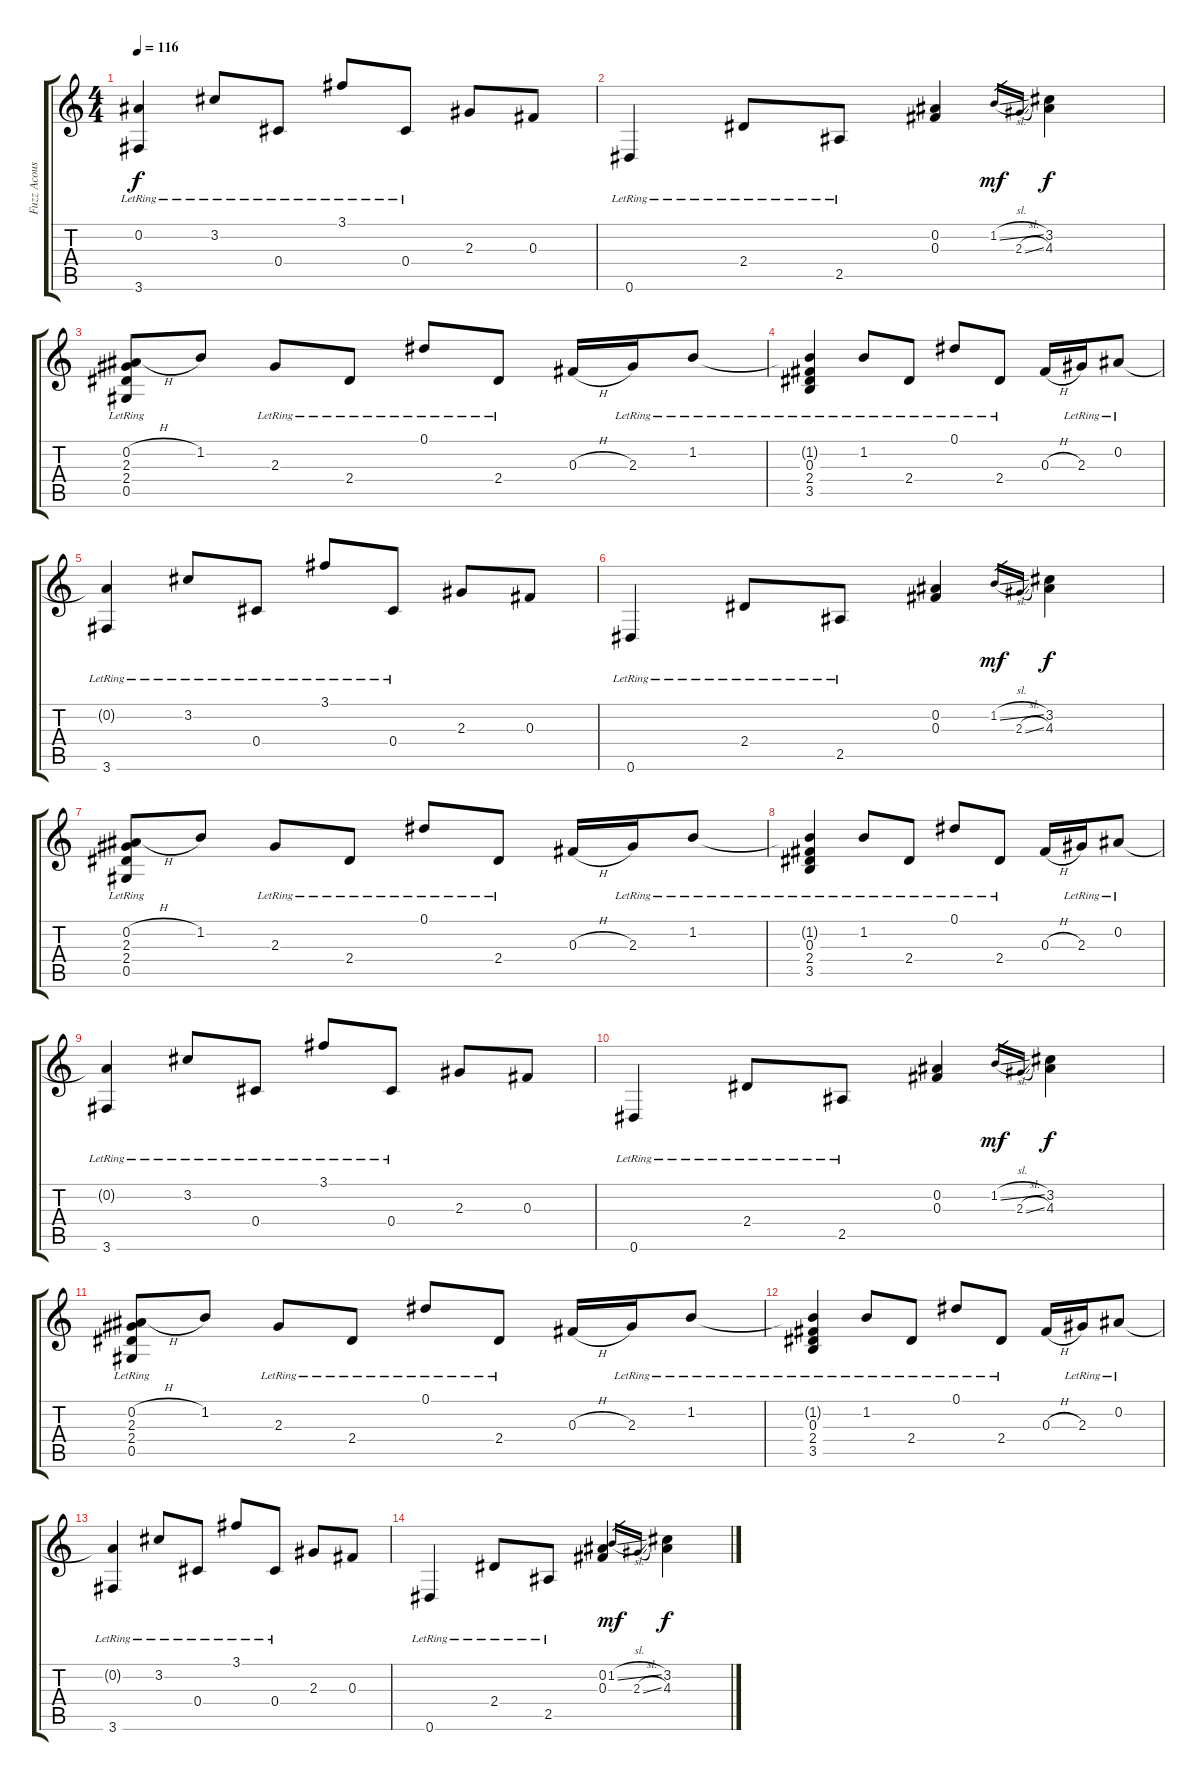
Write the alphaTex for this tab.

\track ("Fuzz Acoustic" "Fuzz Acous") {instrument acousticguitarsteel}
\staff {score tabs}
\tuning (Eb4 Bb3 Gb3 Db3 Ab2 Eb2) {hide}
\ts (4 4)
\tempo 116
\clef g2
\ks c
(0.2{t} 3.6{lr}).4{dy f} 3.2{lr}.8 0.4{lr}.8 3.1{lr}.8 0.4{lr}.8 2.3.8 0.3.8 |
0.6{lr}.4 2.4{lr}.8 2.5{lr}.8 (0.2 0.3).4 1.2{sl}.16{gr dy mf} 2.3{sl}.16{gr} (3.2 4.3).4{dy f} |
(0.2{h} 2.3{lr} 2.4{lr} 0.5{lr}).8 1.2.8 2.3{lr}.8 2.4{lr}.8 0.1{lr}.8 2.4{lr}.8 0.3{h}.16 2.3{lr}.16 1.2{lr}.8 |
(1.2{t} 0.3{lr} 2.4 3.5{lr}).4 1.2{lr}.8 2.4{lr}.8 0.1{lr}.8 2.4{lr}.8 0.3{h}.16 2.3{lr}.16 0.2{lr}.8 |
(0.2{t} 3.6{lr}).4 3.2{lr}.8 0.4{lr}.8 3.1{lr}.8 0.4{lr}.8 2.3.8 0.3.8 |
0.6{lr}.4 2.4{lr}.8 2.5{lr}.8 (0.2 0.3).4 1.2{sl}.16{gr dy mf} 2.3{sl}.16{gr} (3.2 4.3).4{dy f} |
(0.2{h} 2.3{lr} 2.4{lr} 0.5{lr}).8 1.2.8 2.3{lr}.8 2.4{lr}.8 0.1{lr}.8 2.4{lr}.8 0.3{h}.16 2.3{lr}.16 1.2{lr}.8 |
(1.2{t} 0.3{lr} 2.4 3.5{lr}).4 1.2{lr}.8 2.4{lr}.8 0.1{lr}.8 2.4{lr}.8 0.3{h}.16 2.3{lr}.16 0.2{lr}.8 |
(0.2{t} 3.6{lr}).4 3.2{lr}.8 0.4{lr}.8 3.1{lr}.8 0.4{lr}.8 2.3.8 0.3.8 |
0.6{lr}.4 2.4{lr}.8 2.5{lr}.8 (0.2 0.3).4 1.2{sl}.16{gr dy mf} 2.3{sl}.16{gr} (3.2 4.3).4{dy f} |
(0.2{h} 2.3{lr} 2.4{lr} 0.5{lr}).8 1.2.8 2.3{lr}.8 2.4{lr}.8 0.1{lr}.8 2.4{lr}.8 0.3{h}.16 2.3{lr}.16 1.2{lr}.8 |
(1.2{t} 0.3{lr} 2.4 3.5{lr}).4 1.2{lr}.8 2.4{lr}.8 0.1{lr}.8 2.4{lr}.8 0.3{h}.16 2.3{lr}.16 0.2{lr}.8 |
(0.2{t} 3.6{lr}).4 3.2{lr}.8 0.4{lr}.8 3.1{lr}.8 0.4{lr}.8 2.3.8 0.3.8 |
0.6{lr}.4 2.4{lr}.8 2.5{lr}.8 (0.2 0.3).4 1.2{sl}.16{gr dy mf} 2.3{sl}.16{gr} (3.2 4.3).4{dy f}
